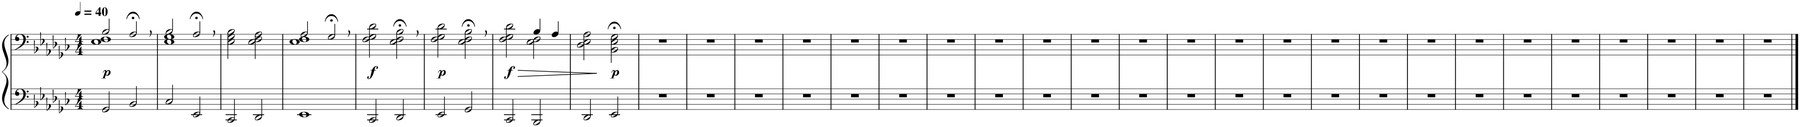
**kern	**kern	**dynam
*part1	*part1	*part1
*staff2	*staff1	*staff1/2
*I"Piano	*	*
*I'Pno.	*	*
*clefF4	*clefF4	*
*k[b-e-a-d-g-c-]	*k[b-e-a-d-g-c-]	*
*M4/4	*M4/4	*
*MM40	*MM40	*
=1	=1	=1
*	*^	*
!	!	!	!LO:DY:b
2GG-/	2B-/	1E- 1F	p
2BB-/	2A-;<,/	.	.
=2	=2	=2	=2
2C-/	2B-/	1E- 1G-	.
2EE-/	2A-;<,/	.	.
*	*v	*v	*
=3	=3	=3
2CC-/	2E-\ 2G-\ 2B-\	.
2DD-/	2E-\ 2F\ 2A-\	.
=4	=4	=4
*	*^	*
1EE-	2A-/	1E- 1F	.
.	2G-;<,/	.	.
*	*v	*v	*
=5	=5	=5
!	!	!LO:DY:b
2CC-/	2F\ 2G-\ 2d-\	f
2DD-/	2E-\;<, 2F\;<, 2B-\;<,	.
=6	=6	=6
!	!	!LO:DY:b
2EE-/	2F\ 2G-\ 2d-\	p
2GG-/	2E-\;<, 2F\;<, 2B-\;<,	.
=7	=7	=7
!	!	!LO:HP:b
*	*^	*
!	!	!	!LO:DY:n=1:b
2CC-/	2F\ 2G-\ 2d-\	2ryy	> f
2BBB-/	4B-/	2E-\ 2F\	.
.	4A-/	.	.
*	*v	*v	*
=8	=8	=8
2DD-/	2D-\ 2E-\ 2A-\	.
!	!	!LO:DY:n=1:b
2EE-/	2BB-\;< 2E-\;< 2G-\;<	] p
=9	=9	=9
1r	1r	.
=10	=10	=10
1r	1r	.
=11	=11	=11
1r	1r	.
=12	=12	=12
1r	1r	.
=13	=13	=13
1r	1r	.
=14	=14	=14
1r	1r	.
=15	=15	=15
1r	1r	.
=16	=16	=16
1r	1r	.
=17	=17	=17
1r	1r	.
=18	=18	=18
1r	1r	.
=19	=19	=19
1r	1r	.
=20	=20	=20
1r	1r	.
=21	=21	=21
1r	1r	.
=22	=22	=22
1r	1r	.
=23	=23	=23
1r	1r	.
=24	=24	=24
1r	1r	.
=25	=25	=25
1r	1r	.
=26	=26	=26
1r	1r	.
=27	=27	=27
1r	1r	.
=28	=28	=28
1r	1r	.
=29	=29	=29
1r	1r	.
=30	=30	=30
1r	1r	.
=31	=31	=31
1r	1r	.
=32	=32	=32
1r	1r	.
==	==	==
*-	*-	*-
